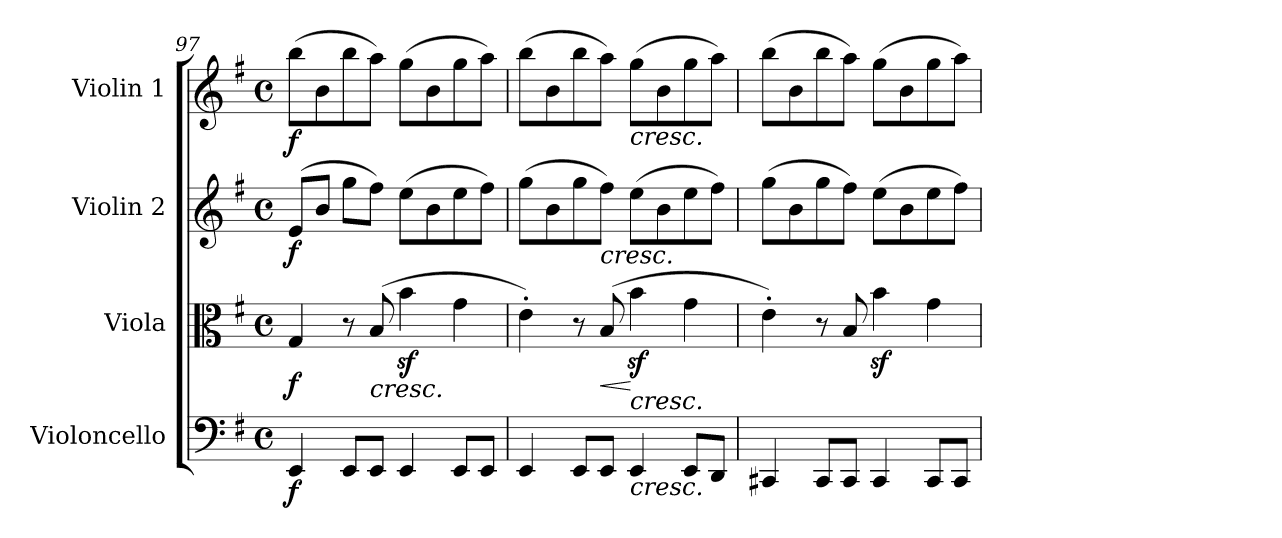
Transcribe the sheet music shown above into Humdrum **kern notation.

**kern	**dynam	**kern	**dynam	**kern	**dynam	**kern	**dynam
*part4	*part4	*part3	*part3	*part2	*part2	*part1	*part1
*staff4	*staff4	*staff3	*staff3	*staff2	*staff2	*staff1	*staff1
*I"Violoncello	*	*I"Viola	*	*I"Violin 2	*	*I"Violin 1	*
*I'Vc	*	*I'Vla	*	*I'Vln	*	*I'Vln	*
*clefF4	*	*clefC3	*	*clefG2	*	*clefG2	*
*k[f#]	*	*k[f#]	*	*k[f#]	*	*k[f#]	*
*M4/4	*	*M4/4	*	*M4/4	*	*M4/4	*
*met(c)	*	*met(c)	*	*met(c)	*	*met(c)	*
=97	=97	=97	=97	=97	=97	=97	=97
!	!LO:DY:b	!	!LO:DY:b	!	!LO:DY:b	!	!LO:DY:b
4EE/	f	4G/	f	(8e/L	f	(8bb\L	f
.	.	.	.	8b/J	.	8b\	.
8EE/L	.	8r	.	8gg\L	.	8bb\	.
!	!	!	!LO:HP:b	!	!	!	!
8EE/J	.	(8B/	<	8ff#\J)	.	8aa\J)	.
4EE/	.	4bz<\	.	(8ee\L	.	(8gg\L	.
.	.	.	.	8b\	.	8b\	.
8EE/L	.	4g\	.	8ee\	.	8gg\	.
8EE/J	.	.	.	8ff#\J)	.	8aa\J)	.
=98	=98	=98	=98	=98	=98	=98	=98
4EE/	.	4e'\)	.	(8gg\L	.	(8bb\L	.
.	.	.	.	8b\	.	8b\	.
8EE/L	.	8r	.	8gg\	.	8bb\	.
!	!	!	!	!LO:TX:b:i:t=cresc.	!	!	!
!	!	!	!LO:HP:b	!	!	!	!
8EE/J	.	(8B/	<	8ff#\J)	.	8aa\J)	.
!	!	!	!	!	!	!LO:TX:b:i:t=cresc.	!
!	!	!LO:TX:b:i:t=cresc.	!	!	!	!	!
!LO:TX:b:i:t=cresc.	!	!	!	!	!	!	!
4EE/	.	4bz<\	[	(8ee\L	.	(8gg\L	.
.	.	.	.	8b\	.	8b\	.
8EE/L	.	4g\	.	8ee\	.	8gg\	.
8DD/J	.	.	.	8ff#\J)	.	8aa\J)	.
=99	=99	=99	=99	=99	=99	=99	=99
4CC#X/	.	4e'\)	.	(8gg\L	.	(8bb\L	.
.	.	.	.	8b\	.	8b\	.
8CC#/L	.	8r	.	8gg\	.	8bb\	.
8CC#/J	.	8B/	.	8ff#\J)	.	8aa\J)	.
4CC#/	.	4bz<\	[	(8ee\L	.	(8gg\L	.
.	.	.	.	8b\	.	8b\	.
8CC#/L	.	4g\	.	8ee\	.	8gg\	.
8CC#/J	.	.	.	8ff#\J)	.	8aa\J)	.
=	=	=	=	=	=	=	=
*-	*-	*-	*-	*-	*-	*-	*-
